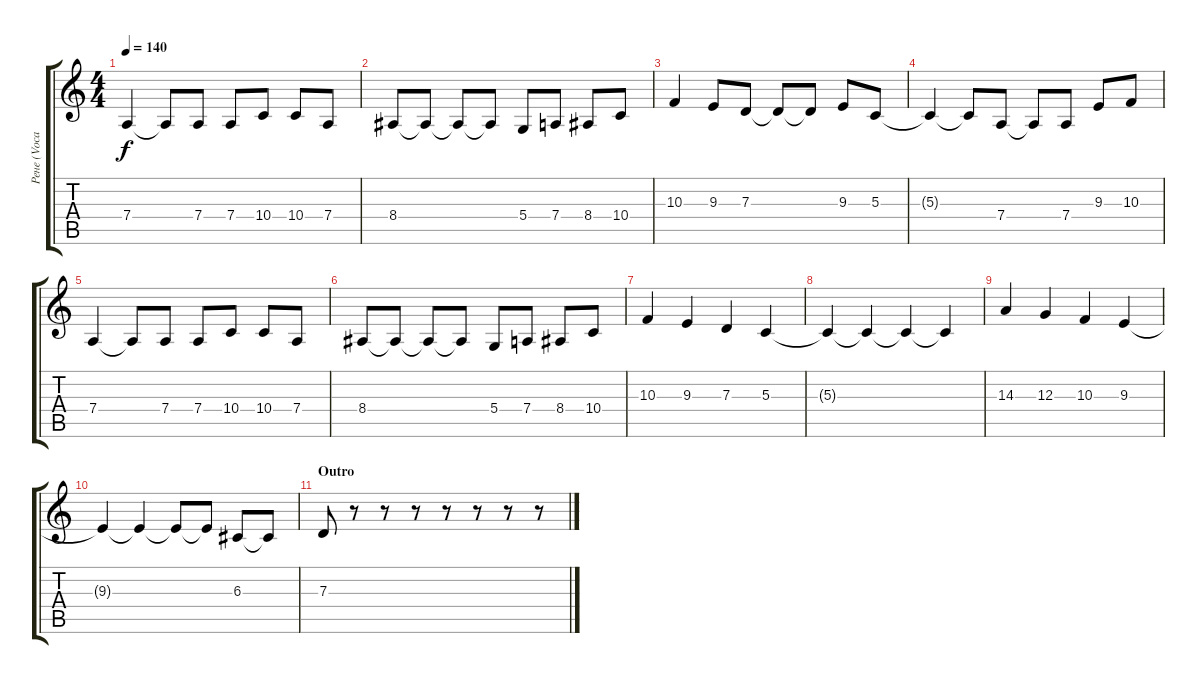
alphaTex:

\track ("Рене (Vocal 1)" "Рене (Voca") {instrument lead6voice}
\staff {score tabs}
\tuning (E4 B3 G3 D3 A2 E2) {hide}
\ts (4 4)
\tempo 140
\clef g2
\ks c
7.4.4{dy f} 7.4{t}.8 7.4.8 7.4.8 10.4.8 10.4.8 7.4.8 |
8.4.8 8.4{t}.8 8.4{t}.8 8.4{t}.8 5.4.8 7.4.8 8.4.8 10.4.8 |
10.3.4 9.3.8 7.3.8 7.3{t}.8 7.3{t}.8 9.3.8 5.3.8 |
5.3{t}.4 5.3{t}.8 7.4.8 7.4{t}.8 7.4.8 9.3.8 10.3.8 |
7.4.4 7.4{t}.8 7.4.8 7.4.8 10.4.8 10.4.8 7.4.8 |
8.4.8 8.4{t}.8 8.4{t}.8 8.4{t}.8 5.4.8 7.4.8 8.4.8 10.4.8 |
10.3.4 9.3.4 7.3.4 5.3.4 |
5.3{t}.4 5.3{t}.4 5.3{t}.4 5.3{t}.4 |
14.3.4 12.3.4 10.3.4 9.3.4 |
9.3{t}.4 9.3{t}.4 9.3{t}.8 9.3{t}.8 6.3.8 6.3{t}.8 |
\section ("" "Outro")
7.3.8 r.8 r.8 r.8 r.8 r.8 r.8 r.8
